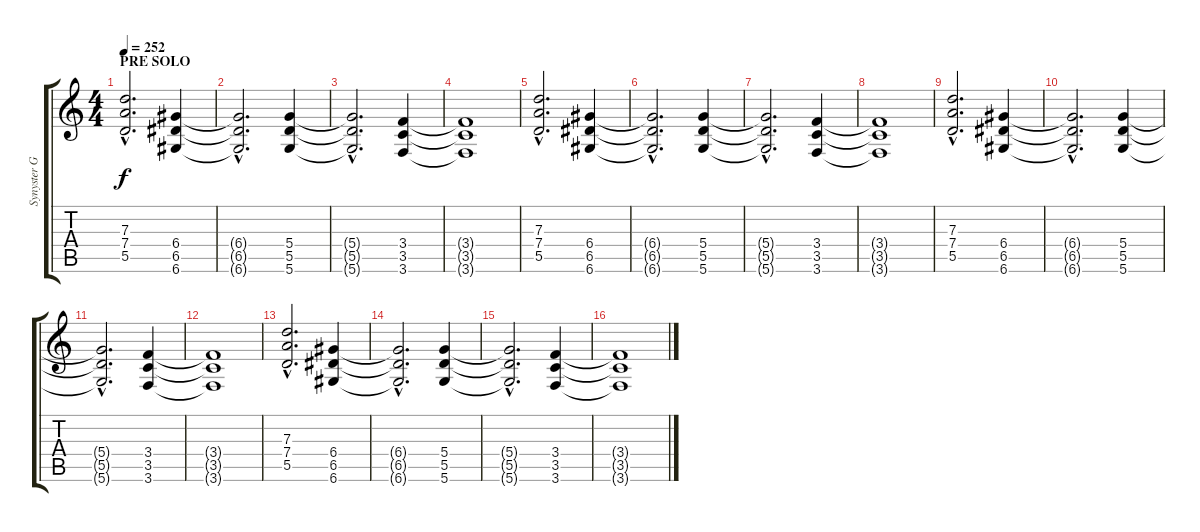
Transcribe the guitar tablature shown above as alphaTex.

\track ("Synyster Gates" "Synyster G") {instrument distortionguitar}
\staff {score tabs}
\tuning (E4 B3 G3 D3 A2 D2) {hide}
\ts (4 4)
\section ("" "PRE SOLO")
\tempo 252
\clef g2
\ks c
(7.3{hac} 7.4{hac} 5.5{hac}).2{d dy f instrument distortionguitar} (6.4 6.5 6.6).4 |
(6.4{hac t} 6.5{hac t} 6.6{hac t}).2{d} (5.4 5.5 5.6).4 |
(5.4{hac t} 5.5{hac t} 5.6{hac t}).2{d} (3.4 3.5 3.6).4 |
(3.4{t} 3.5{t} 3.6{t}).1 |
(7.3{hac} 7.4{hac} 5.5{hac}).2{d} (6.4 6.5 6.6).4 |
(6.4{hac t} 6.5{hac t} 6.6{hac t}).2{d} (5.4 5.5 5.6).4 |
(5.4{hac t} 5.5{hac t} 5.6{hac t}).2{d} (3.4 3.5 3.6).4 |
(3.4{t} 3.5{t} 3.6{t}).1 |
(7.3{hac} 7.4{hac} 5.5{hac}).2{d} (6.4 6.5 6.6).4 |
(6.4{hac t} 6.5{hac t} 6.6{hac t}).2{d} (5.4 5.5 5.6).4 |
(5.4{hac t} 5.5{hac t} 5.6{hac t}).2{d} (3.4 3.5 3.6).4 |
(3.4{t} 3.5{t} 3.6{t}).1 |
(7.3{hac} 7.4{hac} 5.5{hac}).2{d} (6.4 6.5 6.6).4 |
(6.4{hac t} 6.5{hac t} 6.6{hac t}).2{d} (5.4 5.5 5.6).4 |
(5.4{hac t} 5.5{hac t} 5.6{hac t}).2{d} (3.4 3.5 3.6).4 |
(3.4{t} 3.5{t} 3.6{t}).1
